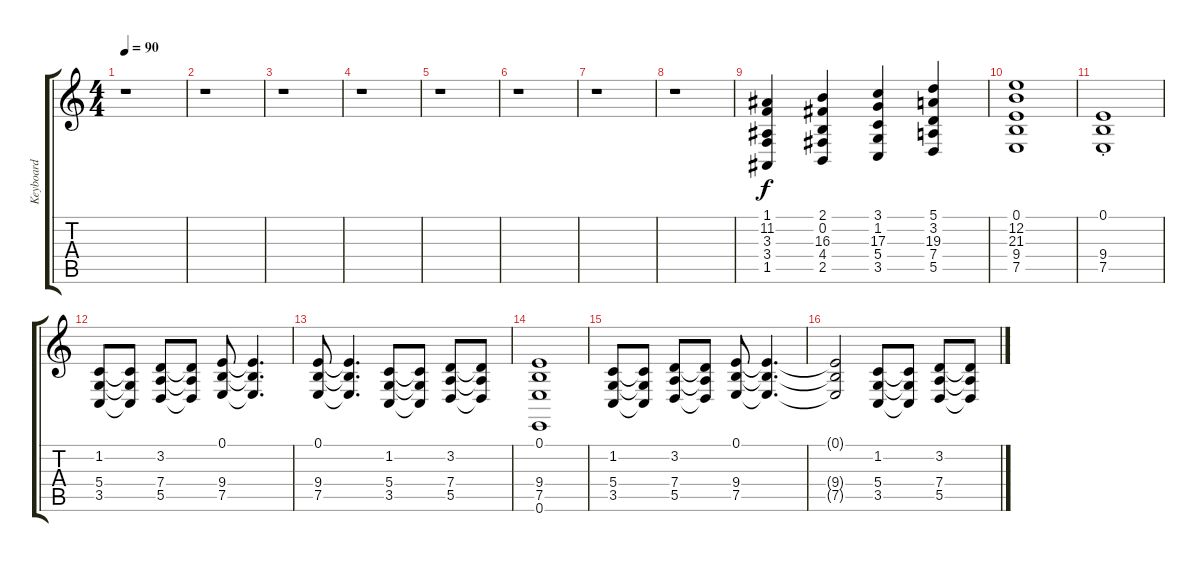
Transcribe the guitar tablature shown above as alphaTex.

\track ("Keyboard" "Keyboard") {instrument stringensemble1}
\staff {score tabs}
\tuning (E4 B3 G3 D3 A2 E2) {hide}
\ts (4 4)
\tempo 90
\clef g2
\ks c
r.1{dy f instrument stringensemble1} |
r.1 |
r.1 |
r.1 |
r.1 |
r.1 |
r.1 |
r.1 |
(1.1 11.2 3.3 3.4 1.5).4 (2.1 0.2 16.3 4.4 2.5).4 (3.1 1.2 17.3 5.4 3.5).4 (5.1 3.2 19.3 7.4 5.5).4 |
(0.1 12.2 21.3 9.4 7.5).1 |
(0.1{st} 9.4{st} 7.5{st}).1 |
(1.2 5.4 3.5).8{volume 1} (1.2{t} 5.4{t} 3.5{t}).8 (3.2 7.4 5.5).8 (3.2{t} 7.4{t} 5.5{t}).8 (0.1 9.4 7.5).8{volume 10} (0.1{t} 9.4{t} 7.5{t}).4{d} |
(0.1 9.4 7.5).8{volume 0} (0.1{t} 9.4{t} 7.5{t}).4{d volume 10} (1.2 5.4 3.5).8 (1.2{t} 5.4{t} 3.5{t}).8 (3.2 7.4 5.5).8 (3.2{t} 7.4{t} 5.5{t}).8 |
(0.1 9.4 7.5 0.6).1 |
(1.2 5.4 3.5).8{volume 1} (1.2{t} 5.4{t} 3.5{t}).8 (3.2 7.4 5.5).8 (3.2{t} 7.4{t} 5.5{t}).8 (0.1 9.4 7.5).8{volume 10} (0.1{t} 9.4{t} 7.5{t}).4{d} |
(0.1{t} 9.4{t} 7.5{t}).2 (1.2 5.4 3.5).8 (1.2{t} 5.4{t} 3.5{t}).8 (3.2 7.4 5.5).8 (3.2{t} 7.4{t} 5.5{t}).8
